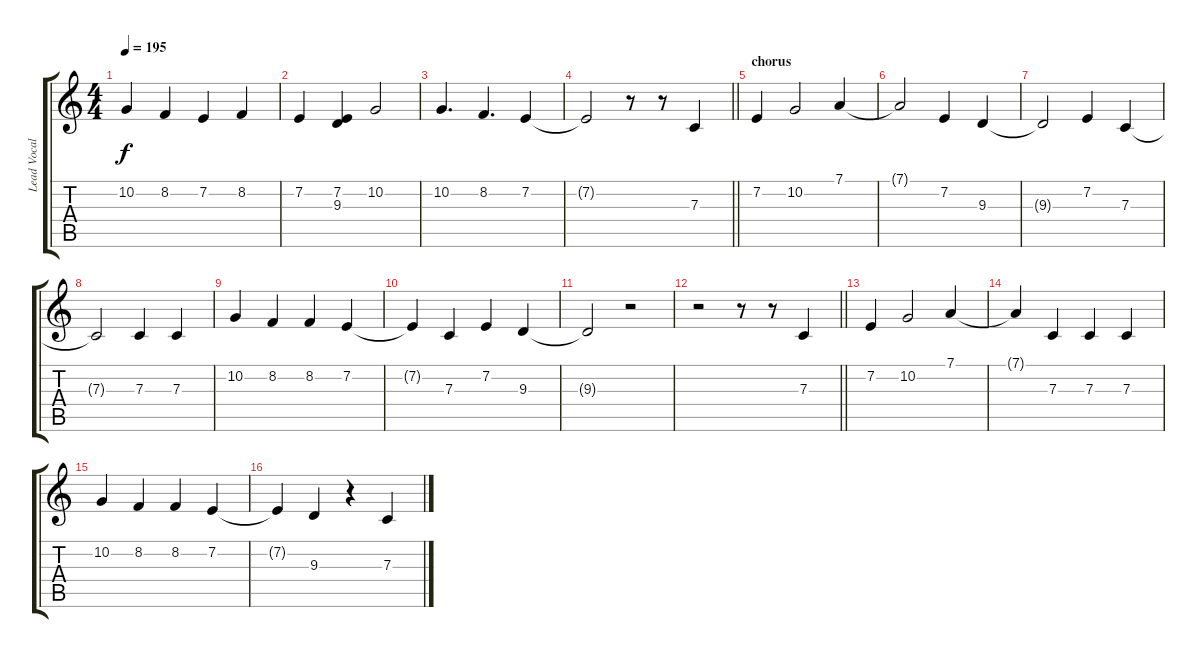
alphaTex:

\track ("Lead Vocal" "Lead Vocal") {instrument altosax}
\staff {score tabs}
\tuning (D4 A3 F3 C3 G2 C2) {hide}
\ts (4 4)
\tempo 195
\clef g2
\ks c
10.2.4{dy f} 8.2.4 7.2.4 8.2.4 |
7.2.4 (7.2 9.3).4 10.2.2 |
10.2.4{d} 8.2.4{d} 7.2.4 |
\barLineRight lightlight
7.2{t}.2 r.8 r.8 7.3.4 |
\section ("" "chorus")
7.2.4 10.2.2 7.1.4 |
7.1{t}.2 7.2.4 9.3.4 |
9.3{t}.2 7.2.4 7.3.4 |
7.3{t}.2 7.3.4 7.3.4 |
10.2.4 8.2.4 8.2.4 7.2.4 |
7.2{t}.4 7.3.4 7.2.4 9.3.4 |
9.3{t}.2 r.2 |
\barLineRight lightlight
r.2 r.8 r.8 7.3.4 |
7.2.4 10.2.2 7.1.4 |
7.1{t}.4 7.3.4 7.3.4 7.3.4 |
10.2.4 8.2.4 8.2.4 7.2.4 |
7.2{t}.4 9.3.4 r.4 7.3.4
